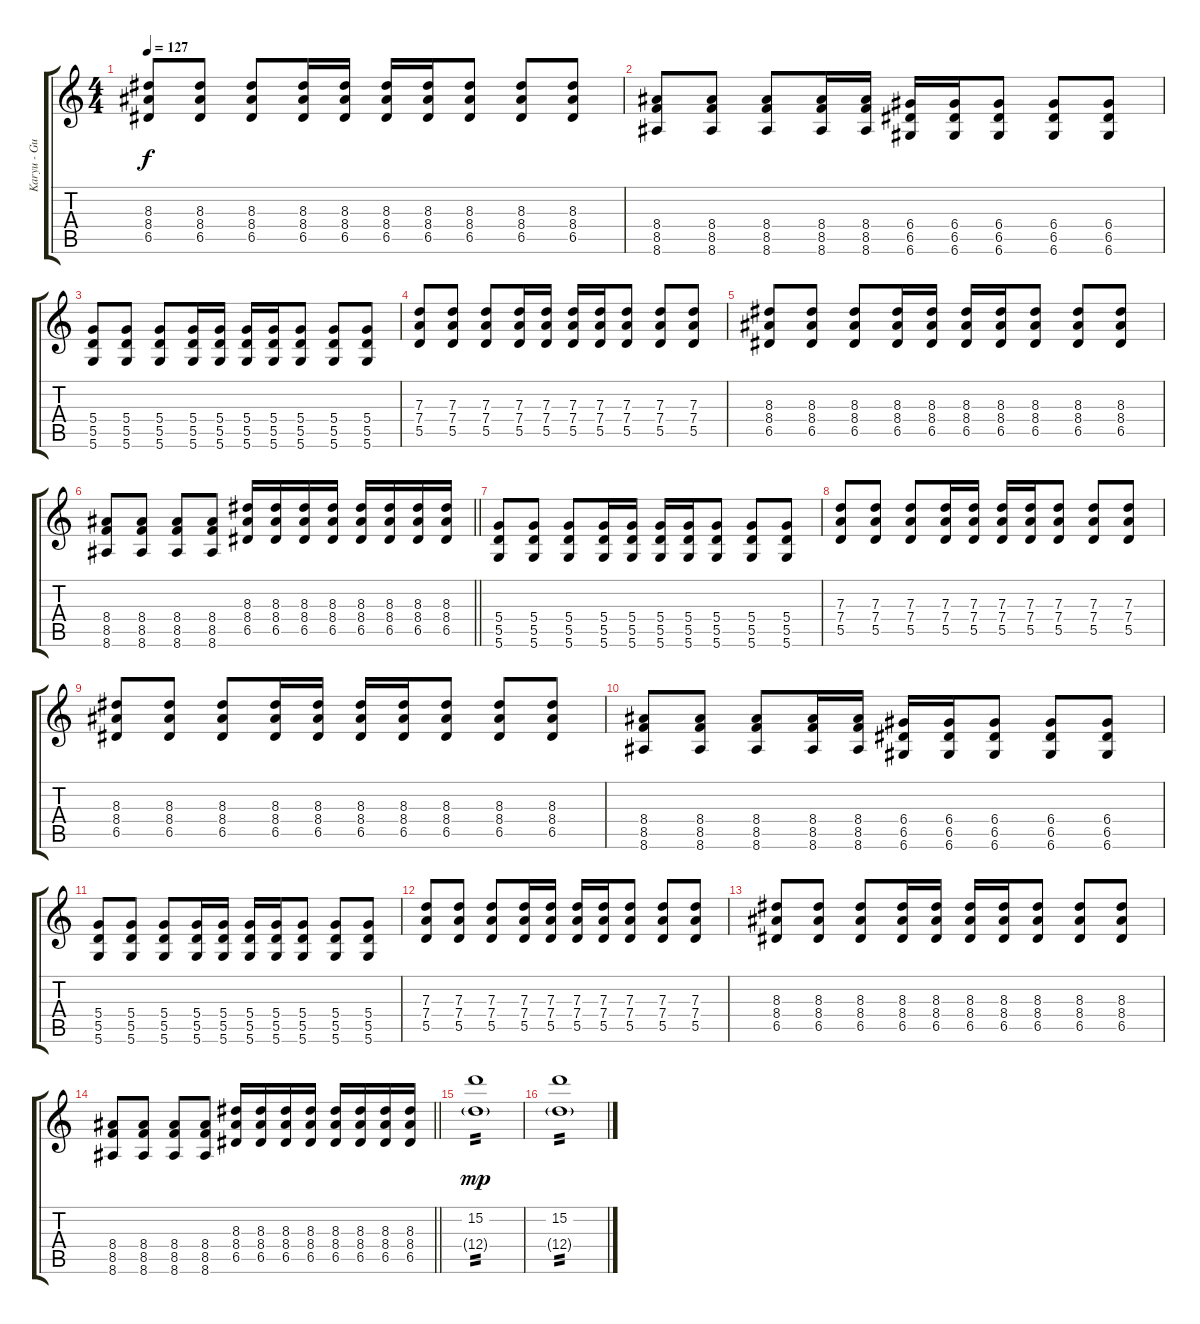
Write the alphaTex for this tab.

\track ("Karyu - Guitar 1" "Karyu - Gu") {instrument distortionguitar}
\staff {score tabs}
\tuning (E4 B3 G3 D3 A2 D2) {hide}
\ts (4 4)
\tempo 127
\clef g2
\ks c
(8.3 8.4 6.5).8{dy f} (8.3 8.4 6.5).8 (8.3 8.4 6.5).8 (8.3 8.4 6.5).16 (8.3 8.4 6.5).16 (8.3 8.4 6.5).16 (8.3 8.4 6.5).16 (8.3 8.4 6.5).8 (8.3 8.4 6.5).8 (8.3 8.4 6.5).8 |
(8.4 8.5 8.6).8 (8.4 8.5 8.6).8 (8.4 8.5 8.6).8 (8.4 8.5 8.6).16 (8.4 8.5 8.6).16 (6.4 6.5 6.6).16 (6.4 6.5 6.6).16 (6.4 6.5 6.6).8 (6.4 6.5 6.6).8 (6.4 6.5 6.6).8 |
(5.4 5.5 5.6).8 (5.4 5.5 5.6).8 (5.4 5.5 5.6).8 (5.4 5.5 5.6).16 (5.4 5.5 5.6).16 (5.4 5.5 5.6).16 (5.4 5.5 5.6).16 (5.4 5.5 5.6).8 (5.4 5.5 5.6).8 (5.4 5.5 5.6).8 |
(7.3 7.4 5.5).8 (7.3 7.4 5.5).8 (7.3 7.4 5.5).8 (7.3 7.4 5.5).16 (7.3 7.4 5.5).16 (7.3 7.4 5.5).16 (7.3 7.4 5.5).16 (7.3 7.4 5.5).8 (7.3 7.4 5.5).8 (7.3 7.4 5.5).8 |
(8.3 8.4 6.5).8 (8.3 8.4 6.5).8 (8.3 8.4 6.5).8 (8.3 8.4 6.5).16 (8.3 8.4 6.5).16 (8.3 8.4 6.5).16 (8.3 8.4 6.5).16 (8.3 8.4 6.5).8 (8.3 8.4 6.5).8 (8.3 8.4 6.5).8 |
\barLineRight lightlight
(8.4 8.5 8.6).8 (8.4 8.5 8.6).8 (8.4 8.5 8.6).8 (8.4 8.5 8.6).8 (8.3 8.4 6.5).16 (8.3 8.4 6.5).16 (8.3 8.4 6.5).16 (8.3 8.4 6.5).16 (8.3 8.4 6.5).16 (8.3 8.4 6.5).16 (8.3 8.4 6.5).16 (8.3 8.4 6.5).16 |
\section ("" "")
(5.4 5.5 5.6).8 (5.4 5.5 5.6).8 (5.4 5.5 5.6).8 (5.4 5.5 5.6).16 (5.4 5.5 5.6).16 (5.4 5.5 5.6).16 (5.4 5.5 5.6).16 (5.4 5.5 5.6).8 (5.4 5.5 5.6).8 (5.4 5.5 5.6).8 |
(7.3 7.4 5.5).8 (7.3 7.4 5.5).8 (7.3 7.4 5.5).8 (7.3 7.4 5.5).16 (7.3 7.4 5.5).16 (7.3 7.4 5.5).16 (7.3 7.4 5.5).16 (7.3 7.4 5.5).8 (7.3 7.4 5.5).8 (7.3 7.4 5.5).8 |
(8.3 8.4 6.5).8 (8.3 8.4 6.5).8 (8.3 8.4 6.5).8 (8.3 8.4 6.5).16 (8.3 8.4 6.5).16 (8.3 8.4 6.5).16 (8.3 8.4 6.5).16 (8.3 8.4 6.5).8 (8.3 8.4 6.5).8 (8.3 8.4 6.5).8 |
(8.4 8.5 8.6).8 (8.4 8.5 8.6).8 (8.4 8.5 8.6).8 (8.4 8.5 8.6).16 (8.4 8.5 8.6).16 (6.4 6.5 6.6).16 (6.4 6.5 6.6).16 (6.4 6.5 6.6).8 (6.4 6.5 6.6).8 (6.4 6.5 6.6).8 |
(5.4 5.5 5.6).8 (5.4 5.5 5.6).8 (5.4 5.5 5.6).8 (5.4 5.5 5.6).16 (5.4 5.5 5.6).16 (5.4 5.5 5.6).16 (5.4 5.5 5.6).16 (5.4 5.5 5.6).8 (5.4 5.5 5.6).8 (5.4 5.5 5.6).8 |
(7.3 7.4 5.5).8 (7.3 7.4 5.5).8 (7.3 7.4 5.5).8 (7.3 7.4 5.5).16 (7.3 7.4 5.5).16 (7.3 7.4 5.5).16 (7.3 7.4 5.5).16 (7.3 7.4 5.5).8 (7.3 7.4 5.5).8 (7.3 7.4 5.5).8 |
(8.3 8.4 6.5).8 (8.3 8.4 6.5).8 (8.3 8.4 6.5).8 (8.3 8.4 6.5).16 (8.3 8.4 6.5).16 (8.3 8.4 6.5).16 (8.3 8.4 6.5).16 (8.3 8.4 6.5).8 (8.3 8.4 6.5).8 (8.3 8.4 6.5).8 |
\barLineRight lightlight
(8.4 8.5 8.6).8 (8.4 8.5 8.6).8 (8.4 8.5 8.6).8 (8.4 8.5 8.6).8 (8.3 8.4 6.5).16 (8.3 8.4 6.5).16 (8.3 8.4 6.5).16 (8.3 8.4 6.5).16 (8.3 8.4 6.5).16 (8.3 8.4 6.5).16 (8.3 8.4 6.5).16 (8.3 8.4 6.5).16 |
\section ("" "")
(15.2 12.4{g}).1{tp 2 dy mp} |
(15.2 12.4{g}).1{tp 2}
